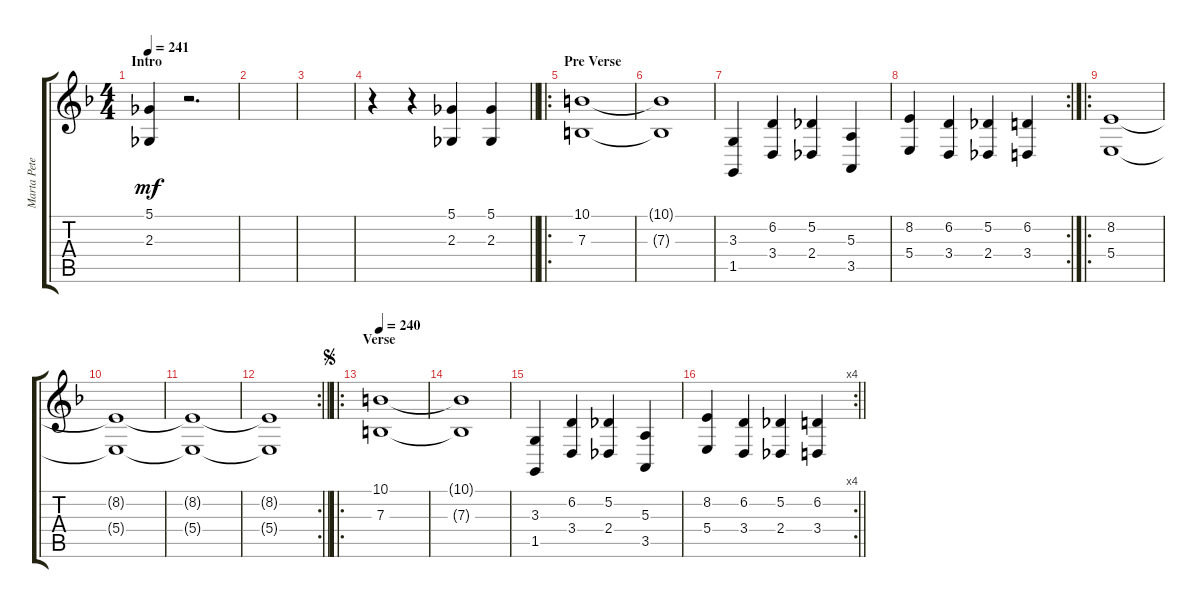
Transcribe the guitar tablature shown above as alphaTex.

\track ("Marta Peterson" "Marta Pete") {instrument choiraahs}
\staff {score tabs}
\tuning (Db4 Ab3 E3 B2 Gb2 B1) {hide}
\ts (4 4)
\section ("" "Intro")
\tempo 241
\clef g2
\ks f
(5.1 2.3).4{dy mf instrument choiraahs} r.2{d} |
|
|
\barLineRight lightlight
r.4 r.4 (5.1 2.3).4 (5.1 2.3).4 |
\ro
\section ("" "Pre Verse")
(10.1 7.3).1{instrument stringensemble1} |
(10.1{t} 7.3{t}).1 |
(3.3 1.5).4 (6.2 3.4).4 (5.2 2.4).4 (5.3 3.5).4 |
\rc 2
(8.2 5.4).4 (6.2 3.4).4 (5.2 2.4).4 (6.2 3.4).4 |
\ro
(8.2 5.4).1 |
(8.2{t} 5.4{t}).1 |
(8.2{t} 5.4{t}).1 |
\rc 2
\barLineRight lightlight
(8.2{t} 5.4{t}).1 |
\ro
\section ("" "Verse")
\jump segno
\tempo 240
(10.1 7.3).1 |
(10.1{t} 7.3{t}).1 |
(3.3 1.5).4 (6.2 3.4).4 (5.2 2.4).4 (5.3 3.5).4 |
\rc 4
\barLineRight lightlight
(8.2 5.4).4 (6.2 3.4).4 (5.2 2.4).4 (6.2 3.4).4
